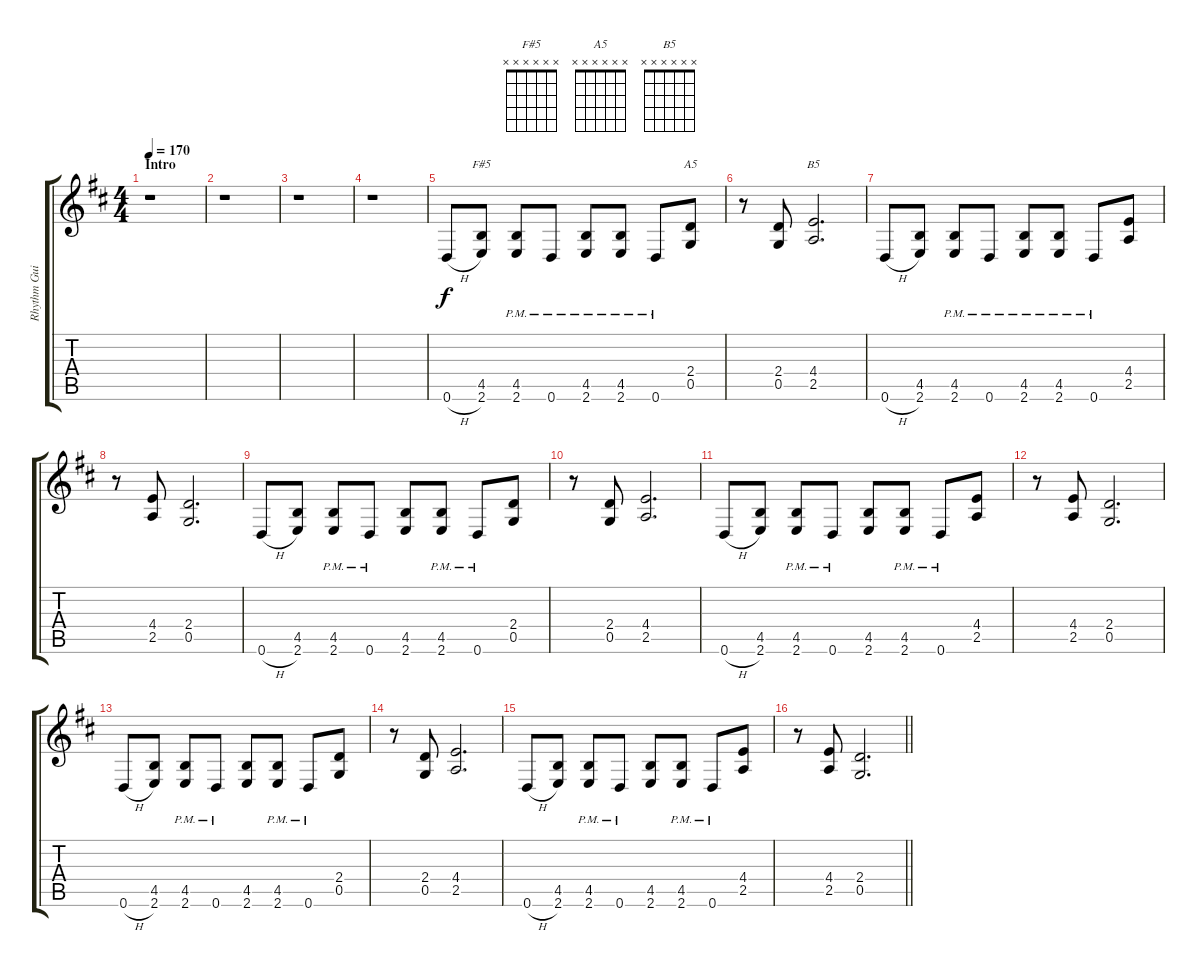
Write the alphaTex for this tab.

\track ("Rhythm Guitar 1" "Rhythm Gui") {instrument distortionguitar}
\staff {score tabs}
\tuning (D4 A3 F3 C3 G2 D2) {hide}
\chord ("F#5" x x x x x x)
\chord ("A5" x x x x x x)
\chord ("B5" x x x x x x)
\ts (4 4)
\section ("" "Intro")
\tempo 170
\clef g2
\ks bminor
r.1{dy f instrument distortionguitar} |
r.1 |
r.1 |
r.1 |
0.6{h}.8 (4.5 2.6).8{ch "F#5"} (4.5{pm} 2.6{pm}).8 0.6{pm}.8 (4.5{pm} 2.6{pm}).8 (4.5{pm} 2.6{pm}).8 0.6{pm}.8 (2.4 0.5).8{ch "A5"} |
r.8 (2.4 0.5).8 (4.4 2.5).2{d ch "B5"} |
0.6{h}.8 (4.5 2.6).8 (4.5{pm} 2.6{pm}).8 0.6{pm}.8 (4.5{pm} 2.6{pm}).8 (4.5{pm} 2.6{pm}).8 0.6{pm}.8 (4.4 2.5).8 |
r.8 (4.4 2.5).8 (2.4 0.5).2{d} |
0.6{h}.8 (4.5 2.6).8 (4.5{pm} 2.6{pm}).8 0.6{pm}.8 (4.5 2.6).8 (4.5{pm} 2.6{pm}).8 0.6{pm}.8 (2.4 0.5).8 |
r.8 (2.4 0.5).8 (4.4 2.5).2{d} |
0.6{h}.8 (4.5 2.6).8 (4.5{pm} 2.6{pm}).8 0.6{pm}.8 (4.5 2.6).8 (4.5{pm} 2.6{pm}).8 0.6{pm}.8 (4.4 2.5).8 |
r.8 (4.4 2.5).8 (2.4 0.5).2{d} |
0.6{h}.8 (4.5 2.6).8 (4.5{pm} 2.6{pm}).8 0.6{pm}.8 (4.5 2.6).8 (4.5{pm} 2.6{pm}).8 0.6{pm}.8 (2.4 0.5).8 |
r.8 (2.4 0.5).8 (4.4 2.5).2{d} |
0.6{h}.8 (4.5 2.6).8 (4.5{pm} 2.6{pm}).8 0.6{pm}.8 (4.5 2.6).8 (4.5{pm} 2.6{pm}).8 0.6{pm}.8 (4.4 2.5).8 |
\barLineRight lightlight
r.8 (4.4 2.5).8 (2.4 0.5).2{d}
